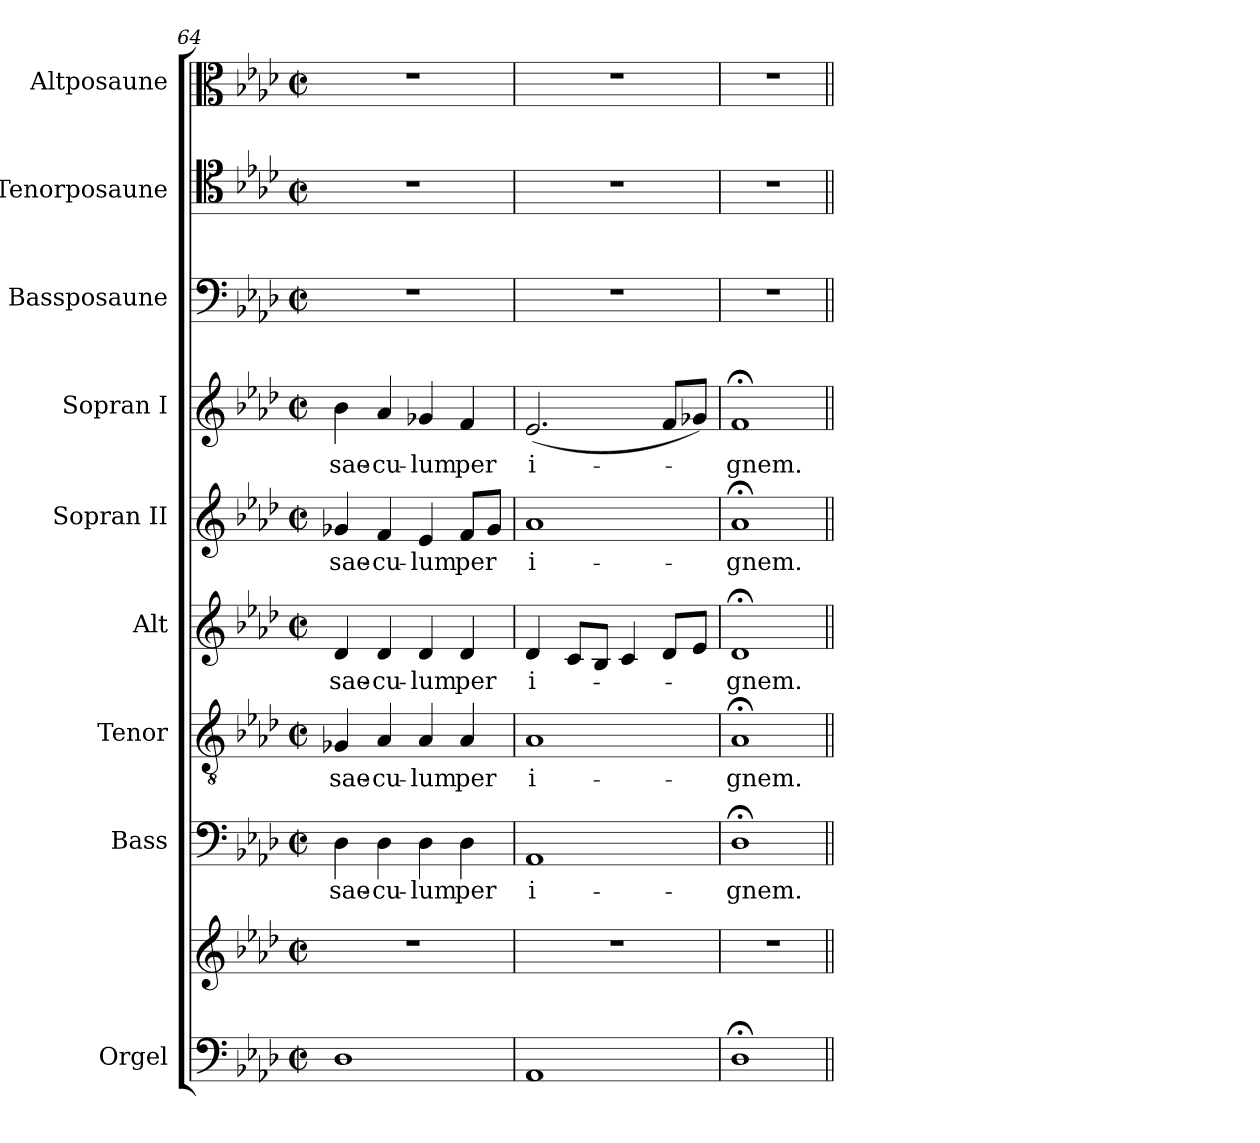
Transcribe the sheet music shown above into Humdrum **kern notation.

**kern	**kern	**kern	**text	**kern	**text	**kern	**text	**kern	**text	**kern	**text	**kern	**kern	**kern
*part9	*part9	*part8	*part8	*part7	*part7	*part6	*part6	*part5	*part5	*part4	*part4	*part3	*part2	*part1
*staff10	*staff9	*staff8	*staff8	*staff7	*staff7	*staff6	*staff6	*staff5	*staff5	*staff4	*staff4	*staff3	*staff2	*staff1
*I"Orgel	*	*I"Bass	*	*I"Tenor	*	*I"Alt	*	*I"Sopran II	*	*I"Sopran I	*	*I"Bassposaune	*I"Tenorposaune	*I"Altposaune
*I'Org.	*	*I'B.	*	*I'T.	*	*I'A.	*	*I'S.	*	*I'S.	*	*I'B. Pos.	*I'Pos.	*I'Pos.
*clefF4	*clefG2	*clefF4	*	*clefGv2	*	*clefG2	*	*clefG2	*	*clefG2	*	*clefF4	*clefC4	*clefC3
*	*	*	*	*ITrd7c12	*	*	*	*	*	*	*	*	*	*
*k[b-e-a-d-]	*k[b-e-a-d-]	*k[b-e-a-d-]	*	*k[b-e-a-d-]	*	*k[b-e-a-d-]	*	*k[b-e-a-d-]	*	*k[b-e-a-d-]	*	*k[b-e-a-d-]	*k[b-e-a-d-]	*k[b-e-a-d-]
*f:	*f:	*f:	*	*f:	*	*f:	*	*f:	*	*f:	*	*f:	*f:	*f:
*M2/2	*M2/2	*M2/2	*	*M2/2	*	*M2/2	*	*M2/2	*	*M2/2	*	*M2/2	*M2/2	*M2/2
*met(c|)	*met(c|)	*met(c|)	*	*met(c|)	*	*met(c|)	*	*met(c|)	*	*met(c|)	*	*met(c|)	*met(c|)	*met(c|)
=64	=64	=64	=64	=64	=64	=64	=64	=64	=64	=64	=64	=64	=64	=64
!	!	!	!LO:LY:b:color=#000000	!	!	!	!	!	!	!	!	!	!	!
!	!	!	!	!	!LO:LY:b:color=#000000	!	!	!	!	!	!	!	!	!
!	!	!	!	!	!	!	!LO:LY:b:color=#000000	!	!	!	!	!	!	!
!	!	!	!	!	!	!	!	!	!LO:LY:b:color=#000000	!	!	!	!	!
!	!	!	!	!	!	!	!	!	!	!	!LO:LY:b:color=#000000	!	!	!
1D-i	1r	4D-i\	sae-	4GG-Xi/	sae-	4d-i/	sae-	4g-Xi/	sae-	4b-i\	sae-	1r	1r	1r
!	!	!	!LO:LY:b:color=#000000	!	!	!	!	!	!	!	!	!	!	!
!	!	!	!	!	!LO:LY:b:color=#000000	!	!	!	!	!	!	!	!	!
!	!	!	!	!	!	!	!LO:LY:b:color=#000000	!	!	!	!	!	!	!
!	!	!	!	!	!	!	!	!	!LO:LY:b:color=#000000	!	!	!	!	!
!	!	!	!	!	!	!	!	!	!	!	!LO:LY:b:color=#000000	!	!	!
.	.	4D-i\	-cu-	4AA-i/	-cu-	4d-i/	-cu-	4fi/	-cu-	4a-i/	-cu-	.	.	.
!	!	!	!LO:LY:b:color=#000000	!	!	!	!	!	!	!	!	!	!	!
!	!	!	!	!	!LO:LY:b:color=#000000	!	!	!	!	!	!	!	!	!
!	!	!	!	!	!	!	!LO:LY:b:color=#000000	!	!	!	!	!	!	!
!	!	!	!	!	!	!	!	!	!LO:LY:b:color=#000000	!	!	!	!	!
!	!	!	!	!	!	!	!	!	!	!	!LO:LY:b:color=#000000	!	!	!
.	.	4D-i\	-lum	4AA-i/	-lum	4d-i/	-lum	4e-i/	-lum	4g-Xi/	-lum	.	.	.
!	!	!	!LO:LY:b:color=#000000	!	!	!	!	!	!	!	!	!	!	!
!	!	!	!	!	!LO:LY:b:color=#000000	!	!	!	!	!	!	!	!	!
!	!	!	!	!	!	!	!LO:LY:b:color=#000000	!	!	!	!	!	!	!
!	!	!	!	!	!	!	!	!	!LO:LY:b:color=#000000	!	!	!	!	!
!	!	!	!	!	!	!	!	!	!	!	!LO:LY:b:color=#000000	!	!	!
.	.	4D-i\	per	4AA-i/	per	4d-i/	per	8fi/L	per	4fi/	per	.	.	.
.	.	.	.	.	.	.	.	8g-i/J	.	.	.	.	.	.
=65	=65	=65	=65	=65	=65	=65	=65	=65	=65	=65	=65	=65	=65	=65
!	!	!	!LO:LY:b:color=#000000	!	!	!	!	!	!	!	!	!	!	!
!	!	!	!	!	!LO:LY:b:color=#000000	!	!	!	!	!	!	!	!	!
!	!	!	!	!	!	!	!LO:LY:b:color=#000000	!	!	!	!	!	!	!
!	!	!	!	!	!	!	!	!	!LO:LY:b:color=#000000	!	!	!	!	!
!	!	!	!	!	!	!	!	!	!	!	!LO:LY:b:color=#000000	!	!	!
1AA-i	1r	1AA-i	i-	1AA-i	i-	4d-i/	i-	1a-i	i-	(2.e-i/	i-	1r	1r	1r
.	.	.	.	.	.	8ci/L	.	.	.	.	.	.	.	.
.	.	.	.	.	.	8B-i/J	.	.	.	.	.	.	.	.
.	.	.	.	.	.	4ci/	.	.	.	.	.	.	.	.
.	.	.	.	.	.	8d-i/L	.	.	.	8fi/L	.	.	.	.
.	.	.	.	.	.	8e-i/J	.	.	.	8g-Xi/J)	.	.	.	.
=66	=66	=66	=66	=66	=66	=66	=66	=66	=66	=66	=66	=66	=66	=66
!	!	!	!LO:LY:b:color=#000000	!	!	!	!	!	!	!	!	!	!	!
!	!	!	!	!	!LO:LY:b:color=#000000	!	!	!	!	!	!	!	!	!
!	!	!	!	!	!	!	!LO:LY:b:color=#000000	!	!	!	!	!	!	!
!	!	!	!	!	!	!	!	!	!LO:LY:b:color=#000000	!	!	!	!	!
!	!	!	!	!	!	!	!	!	!	!	!LO:LY:b:color=#000000	!	!	!
1D-;i	1r	1D-;i	-gnem.	1AA-;i	-gnem.	1d-;i	-gnem.	1a-;i	-gnem.	1f;i	-gnem.	1r	1r	1r
=||	=||	=||	=||	=||	=||	=||	=||	=||	=||	=||	=||	=||	=||	=||
*-	*-	*-	*-	*-	*-	*-	*-	*-	*-	*-	*-	*-	*-	*-
